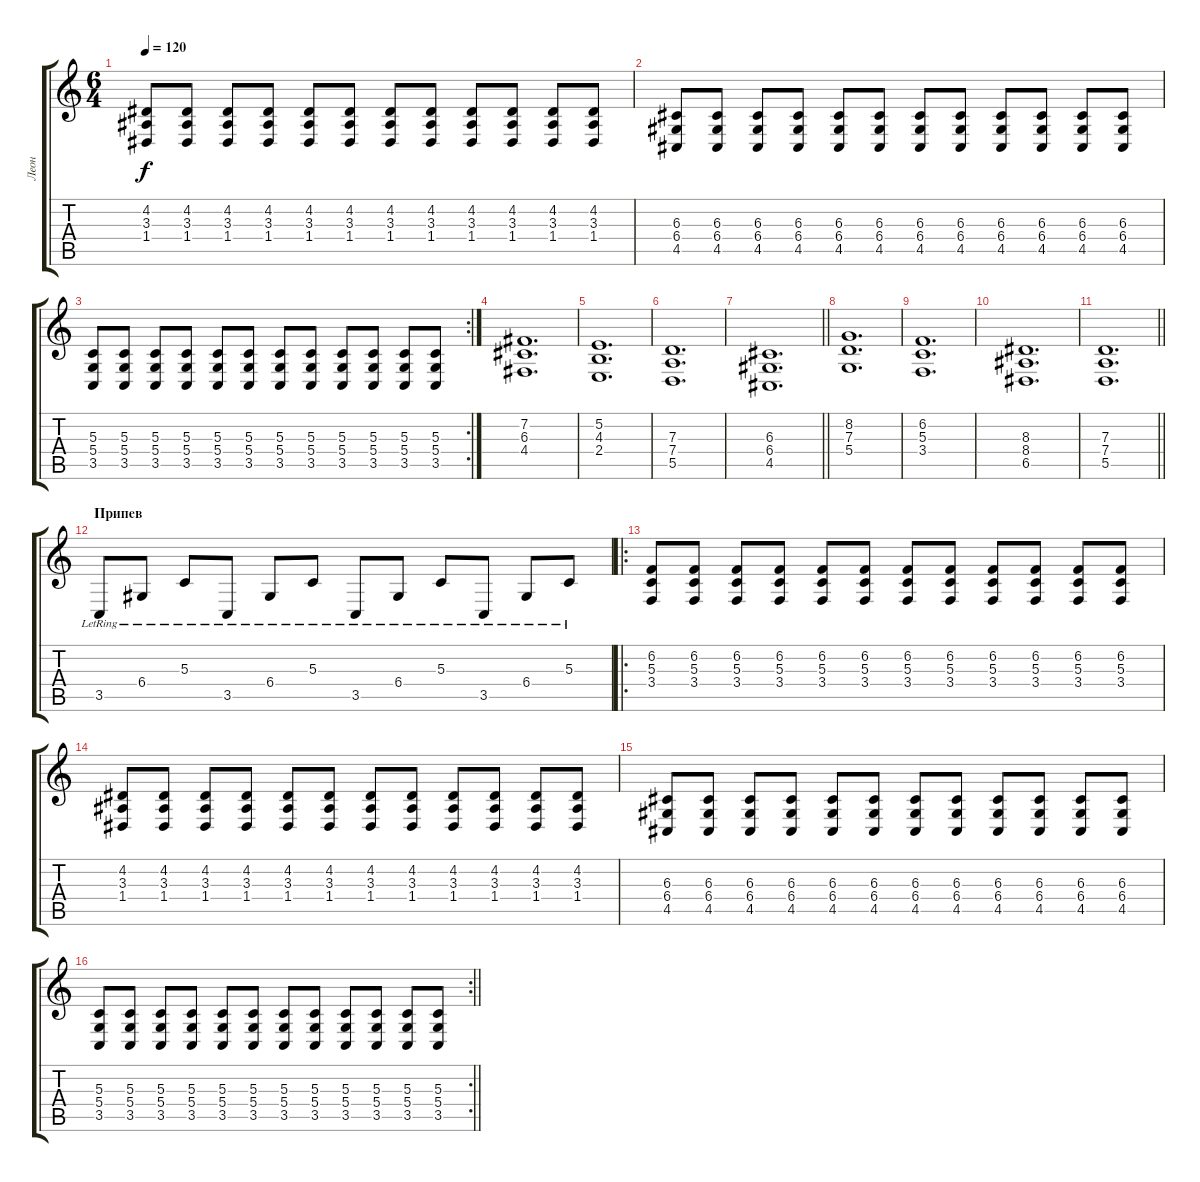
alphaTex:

\track ("Леон" "Леон") {instrument choiraahs}
\staff {score tabs}
\tuning (E4 B3 G3 D3 A2 E2) {hide}
\ts (6 4)
\tempo 120
\clef g2
\ks c
(4.2 3.3 1.4).8{dy f} (4.2 3.3 1.4).8 (4.2 3.3 1.4).8 (4.2 3.3 1.4).8 (4.2 3.3 1.4).8 (4.2 3.3 1.4).8 (4.2 3.3 1.4).8 (4.2 3.3 1.4).8 (4.2 3.3 1.4).8 (4.2 3.3 1.4).8 (4.2 3.3 1.4).8 (4.2 3.3 1.4).8 |
(6.3 6.4 4.5).8 (6.3 6.4 4.5).8 (6.3 6.4 4.5).8 (6.3 6.4 4.5).8 (6.3 6.4 4.5).8 (6.3 6.4 4.5).8 (6.3 6.4 4.5).8 (6.3 6.4 4.5).8 (6.3 6.4 4.5).8 (6.3 6.4 4.5).8 (6.3 6.4 4.5).8 (6.3 6.4 4.5).8 |
\rc 2
(5.3 5.4 3.5).8 (5.3 5.4 3.5).8 (5.3 5.4 3.5).8 (5.3 5.4 3.5).8 (5.3 5.4 3.5).8 (5.3 5.4 3.5).8 (5.3 5.4 3.5).8 (5.3 5.4 3.5).8 (5.3 5.4 3.5).8 (5.3 5.4 3.5).8 (5.3 5.4 3.5).8 (5.3 5.4 3.5).8 |
(7.2 6.3 4.4).1{d volume 12 instrument choiraahs} |
(5.2 4.3 2.4).1{d} |
(7.3 7.4 5.5).1{d} |
\barLineRight lightlight
(6.3 6.4 4.5).1{d} |
(8.2 7.3 5.4).1{d} |
(6.2 5.3 3.4).1{d} |
(8.3 8.4 6.5).1{d} |
\barLineRight lightlight
(7.3 7.4 5.5).1{d} |
\section ("" "Припев")
3.5{lr}.8{instrument brightacousticpiano} 6.4{lr}.8 5.3{lr}.8 3.5{lr}.8 6.4{lr}.8 5.3{lr}.8 3.5{lr}.8 6.4{lr}.8 5.3{lr}.8 3.5{lr}.8 6.4{lr}.8 5.3{lr}.8 |
\ro
(6.2 5.3 3.4).8{volume 16 instrument stringensemble1} (6.2 5.3 3.4).8 (6.2 5.3 3.4).8 (6.2 5.3 3.4).8 (6.2 5.3 3.4).8 (6.2 5.3 3.4).8 (6.2 5.3 3.4).8 (6.2 5.3 3.4).8 (6.2 5.3 3.4).8 (6.2 5.3 3.4).8 (6.2 5.3 3.4).8 (6.2 5.3 3.4).8 |
(4.2 3.3 1.4).8 (4.2 3.3 1.4).8 (4.2 3.3 1.4).8 (4.2 3.3 1.4).8 (4.2 3.3 1.4).8 (4.2 3.3 1.4).8 (4.2 3.3 1.4).8 (4.2 3.3 1.4).8 (4.2 3.3 1.4).8 (4.2 3.3 1.4).8 (4.2 3.3 1.4).8 (4.2 3.3 1.4).8 |
(6.3 6.4 4.5).8 (6.3 6.4 4.5).8 (6.3 6.4 4.5).8 (6.3 6.4 4.5).8 (6.3 6.4 4.5).8 (6.3 6.4 4.5).8 (6.3 6.4 4.5).8 (6.3 6.4 4.5).8 (6.3 6.4 4.5).8 (6.3 6.4 4.5).8 (6.3 6.4 4.5).8 (6.3 6.4 4.5).8 |
\rc 2
\barLineRight lightlight
(5.3 5.4 3.5).8 (5.3 5.4 3.5).8 (5.3 5.4 3.5).8 (5.3 5.4 3.5).8 (5.3 5.4 3.5).8 (5.3 5.4 3.5).8 (5.3 5.4 3.5).8 (5.3 5.4 3.5).8 (5.3 5.4 3.5).8 (5.3 5.4 3.5).8 (5.3 5.4 3.5).8 (5.3 5.4 3.5).8
